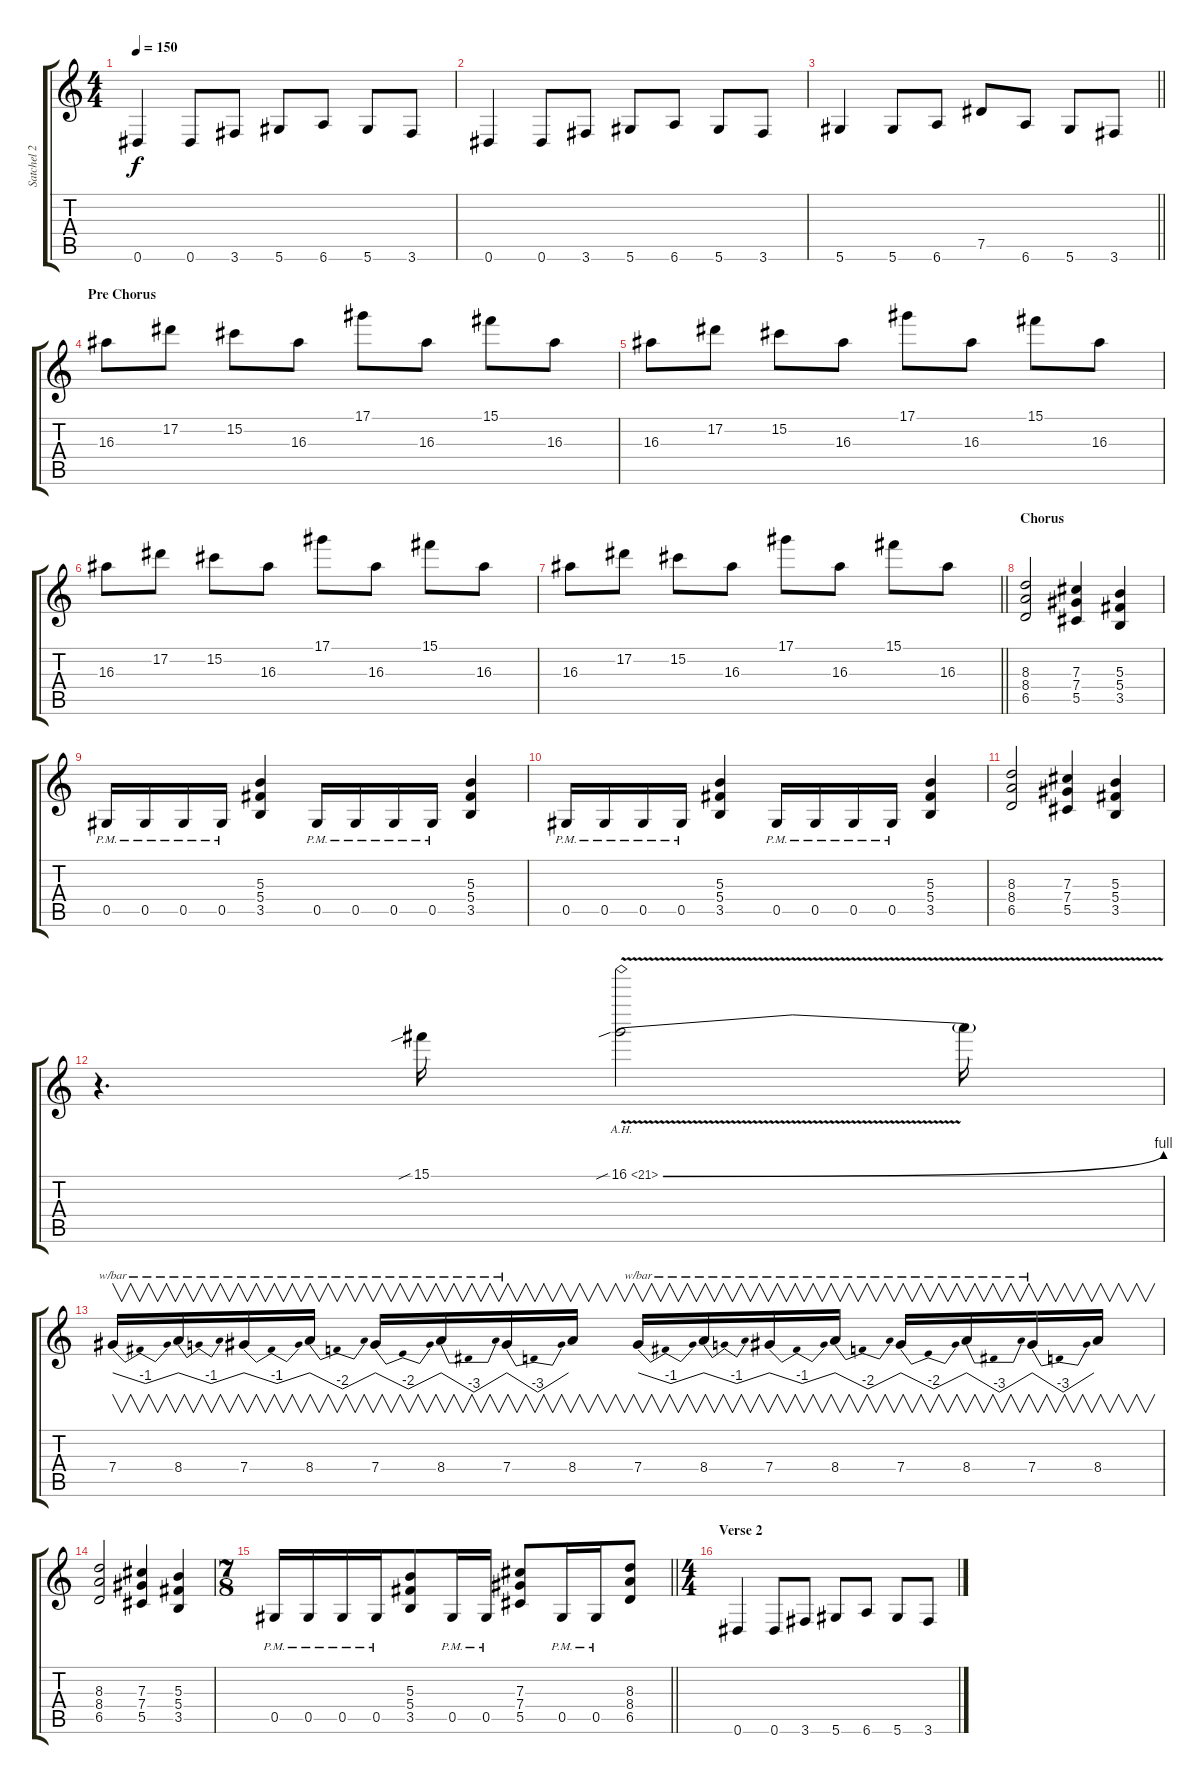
\track ("Satchel 2" "Satchel 2") {instrument distortionguitar}
\staff {score tabs}
\tuning (Eb4 Bb3 Gb3 Db3 Ab2 Eb2) {hide}
\ts (4 4)
\tempo 150
\clef g2
\ks c
0.6.4{dy f} 0.6.8 3.6.8 5.6.8 6.6.8 5.6.8 3.6.8 |
0.6.4 0.6.8 3.6.8 5.6.8 6.6.8 5.6.8 3.6.8 |
\barLineRight lightlight
5.6.4 5.6.8 6.6.8 7.5.8 6.6.8 5.6.8 3.6.8 |
\section ("" "Pre Chorus")
16.3.8 17.2.8 15.2.8 16.3.8 17.1.8 16.3.8 15.1.8 16.3.8 |
16.3.8 17.2.8 15.2.8 16.3.8 17.1.8 16.3.8 15.1.8 16.3.8 |
16.3.8 17.2.8 15.2.8 16.3.8 17.1.8 16.3.8 15.1.8 16.3.8 |
\barLineRight lightlight
16.3.8 17.2.8 15.2.8 16.3.8 17.1.8 16.3.8 15.1.8 16.3.8 |
\section ("" "Chorus")
(8.3 8.4 6.5).2 (7.3 7.4 5.5).4 (5.3 5.4 3.5).4 |
0.5{pm}.16 0.5{pm}.16 0.5{pm}.16 0.5{pm}.16 (5.3 5.4 3.5).4 0.5{pm}.16 0.5{pm}.16 0.5{pm}.16 0.5{pm}.16 (5.3 5.4 3.5).4 |
0.5{pm}.16 0.5{pm}.16 0.5{pm}.16 0.5{pm}.16 (5.3 5.4 3.5).4 0.5{pm}.16 0.5{pm}.16 0.5{pm}.16 0.5{pm}.16 (5.3 5.4 3.5).4 |
(8.3 8.4 6.5).2 (7.3 7.4 5.5).4 (5.3 5.4 3.5).4 |
r.4{d} 15.1{sib}.16 16.1{be (bend 0 0 60 4) ah 5 v sib}.2 16.1{t}.16 |
7.4.16{v tbe (dip default 0 0 30 -4 60 0)} 8.4.16{v tbe (dip default 0 0 30 -4 60 0)} 7.4.16{v tbe (dip default 0 0 30 -4 60 0)} 8.4.16{v tbe (dip default 0 0 30 -8 60 0)} 7.4.16{v tbe (dip default 0 0 30 -8 60 0)} 8.4.16{v tbe (dip default 0 0 30 -12 60 0)} 7.4.16{v tbe (dip default 0 0 30 -12 60 0)} 8.4.16{v} 7.4.16{v tbe (dip default 0 0 30 -4 60 0)} 8.4.16{v tbe (dip default 0 0 30 -4 60 0)} 7.4.16{v tbe (dip default 0 0 30 -4 60 0)} 8.4.16{v tbe (dip default 0 0 30 -8 60 0)} 7.4.16{v tbe (dip default 0 0 30 -8 60 0)} 8.4.16{v tbe (dip default 0 0 30 -12 60 0)} 7.4.16{v tbe (dip default 0 0 30 -12 60 0)} 8.4.16{v} |
(8.3 8.4 6.5).2 (7.3 7.4 5.5).4 (5.3 5.4 3.5).4 |
\ts (7 8)
\barLineRight lightlight
0.5{pm}.16 0.5{pm}.16 0.5{pm}.16 0.5{pm}.16 (5.3 5.4 3.5).8 0.5{pm}.16 0.5{pm}.16 (7.3 7.4 5.5).8 0.5{pm}.16 0.5{pm}.16 (8.3 8.4 6.5).8 |
\ts (4 4)
\section ("" "Verse 2")
0.6.4 0.6.8 3.6.8 5.6.8 6.6.8 5.6.8 3.6.8
